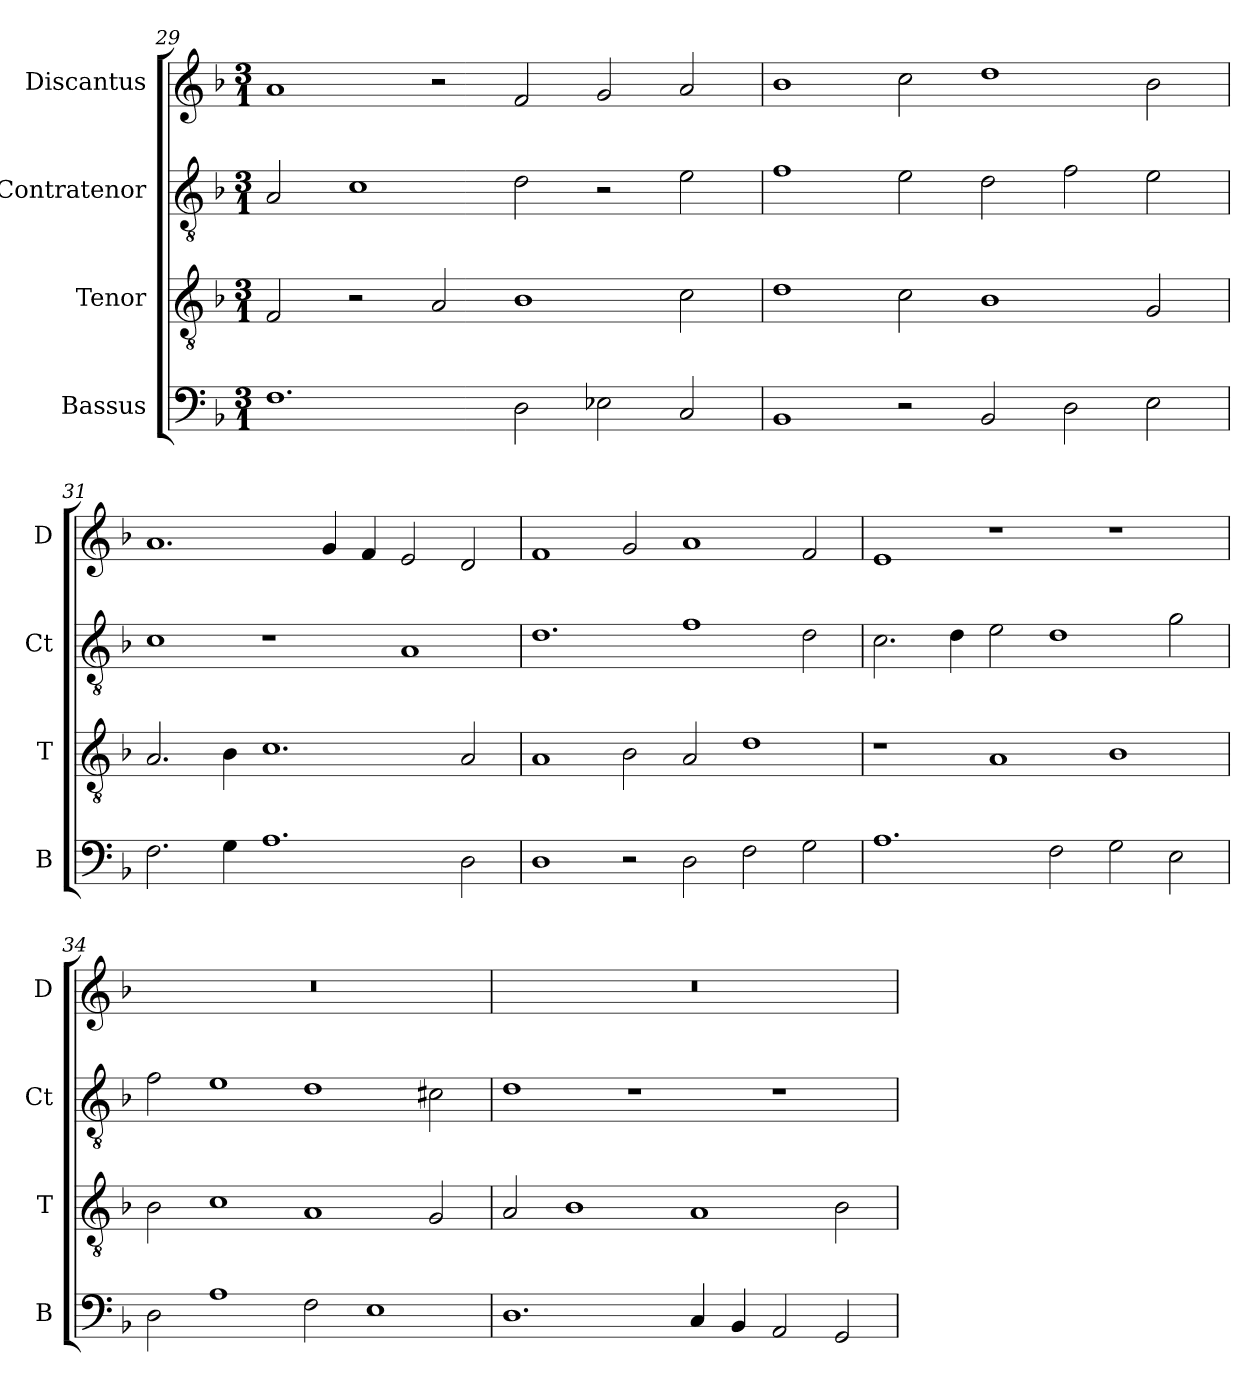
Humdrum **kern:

**kern	**kern	**kern	**kern
*part4	*part3	*part2	*part1
*staff4	*staff3	*staff2	*staff1
*I"Bassus	*I"Tenor	*I"Contratenor	*I"Discantus
*I'B	*I'T	*I'Ct	*I'D
*clefF4	*clefGv2	*clefGv2	*clefG2
*k[b-]	*k[b-]	*k[b-]	*k[b-]
*M3/1	*M3/1	*M3/1	*M3/1
=29	=29	=29	=29
1.F	2F/	2A/	1a
.	2r	1c	.
.	2A/	.	2r
2D\	1B-	2d\	2f/
2E-X\	.	2r	2g/
2C/	2c\	2e\	2a/
=30	=30	=30	=30
1BB-	1d	1f	1b-
2r	2c\	2e\	2cc\
2BB-/	1B-	2d\	1dd
2D\	.	2f\	.
2E\	2G/	2e\	2b-\
=31	=31	=31	=31
2.F\	2.A/	1c	1.a
4G\	4B-\	.	.
1.A	1.c	1r	.
.	.	.	4g/
.	.	.	4f/
.	.	1A	2e/
2D\	2A/	.	2d/
=32	=32	=32	=32
1D	1A	1.d	1f
2r	2B-\	.	2g/
2D\	2A/	1f	1a
2F\	1d	.	.
2G\	.	2d\	2f/
=33	=33	=33	=33
1.A	1r	2.c\	1e
.	.	4d\	.
.	1A	2e\	1r
2F\	.	1d	.
2G\	1B-	.	1r
2E\	.	2g\	.
=34	=34	=34	=34
2D\	2B-\	2f\	0.r
1A	1c	1e	.
2F\	1A	1d	.
1E	.	.	.
.	2G/	2c#X\	.
=35	=35	=35	=35
1.D	2A/	1d	0.r
.	1B-	.	.
.	.	1r	.
4C/	1A	.	.
4BB-/	.	.	.
2AA/	.	1r	.
2GG/	2B-\	.	.
=	=	=	=
*-	*-	*-	*-
